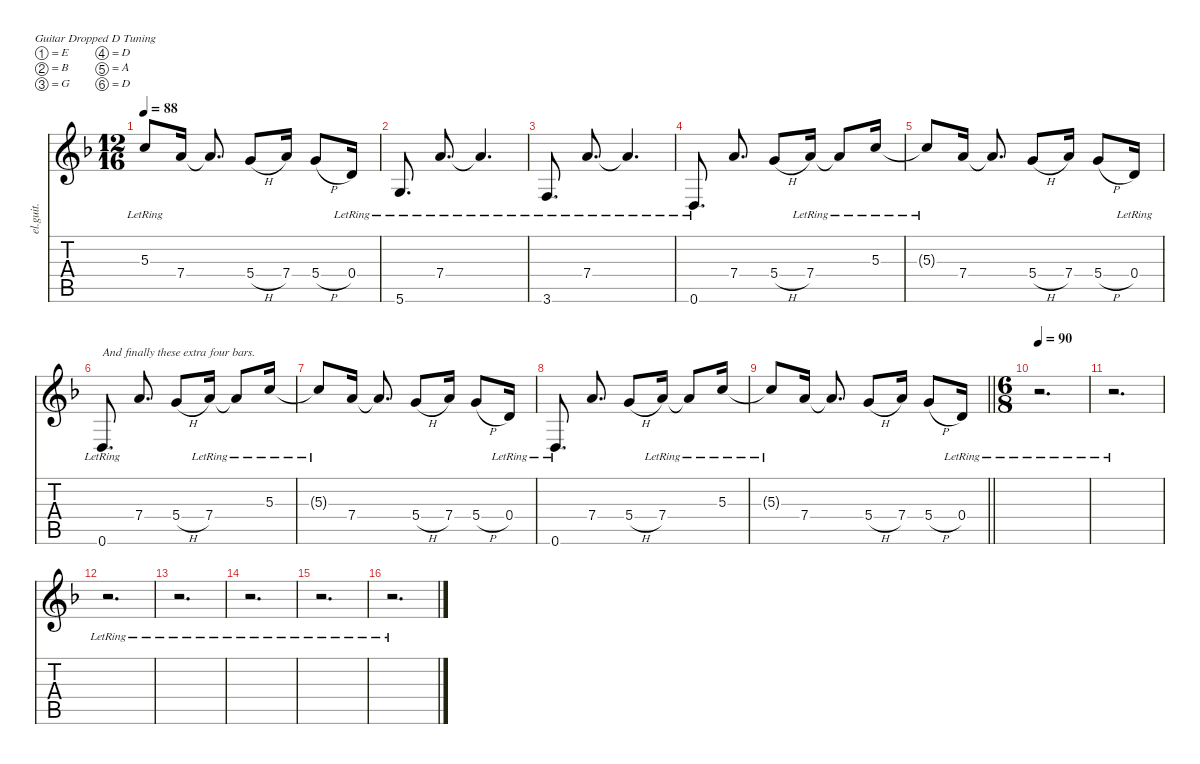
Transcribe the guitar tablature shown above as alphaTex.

\defaultSystemsLayout 4
\hideDynamics
\bracketExtendMode nobrackets
\otherSystemsTrackNameOrientation horizontal
\track ("Guitar, clean w/ delay" "el.guit.") {instrument electricguitarclean}
\staff {score tabs}
\tuning (E4 B3 G3 D3 A2 D2)
\ts (12 16)
\tempo 88
\clef g2
\ks dminor
5.3{lr t acc forcenatural}.8{dy f beam Up} 7.4{acc forcenatural}.16{beam Up} 7.4{t acc forcenatural}.8{d beam Up} 5.4{h acc forcenatural}.8{beam Up} 7.4{acc forcenatural}.16{beam Up} 5.4{h acc forcenatural}.8{beam Up} 0.4{lr acc forcenatural}.16{beam Up} |
5.6{lr acc forcenatural}.8{d beam Up} 7.4{lr acc forcenatural}.8{d beam Up} 7.4{lr t acc forcenatural}.4{d beam Up} |
3.6{lr acc forcenatural}.8{d beam Up} 7.4{lr acc forcenatural}.8{d beam Up} 7.4{lr t acc forcenatural}.4{d beam Up} |
0.6{lr acc forcenatural}.8{d beam Up} 7.4{acc forcenatural}.8{d beam Up} 5.4{h acc forcenatural}.8{beam Up} 7.4{lr acc forcenatural}.16{beam Up} 7.4{lr t acc forcenatural}.8{beam Up} 5.3{lr acc forcenatural}.16{beam Up} |
5.3{lr t acc forcenatural}.8{beam Up} 7.4{acc forcenatural}.16{beam Up} 7.4{t acc forcenatural}.8{d beam Up} 5.4{h acc forcenatural}.8{beam Up} 7.4{acc forcenatural}.16{beam Up} 5.4{h acc forcenatural}.8{beam Up} 0.4{lr acc forcenatural}.16{beam Up} |
0.6{lr acc forcenatural}.8{d txt "And finally these extra four bars." beam Up} 7.4{acc forcenatural}.8{d beam Up} 5.4{h acc forcenatural}.8{beam Up} 7.4{lr acc forcenatural}.16{beam Up} 7.4{lr t acc forcenatural}.8{beam Up} 5.3{lr acc forcenatural}.16{beam Up} |
5.3{lr t acc forcenatural}.8{beam Up} 7.4{acc forcenatural}.16{beam Up} 7.4{t acc forcenatural}.8{d beam Up} 5.4{h acc forcenatural}.8{beam Up} 7.4{acc forcenatural}.16{beam Up} 5.4{h acc forcenatural}.8{beam Up} 0.4{lr acc forcenatural}.16{beam Up} |
0.6{lr acc forcenatural}.8{d beam Up} 7.4{acc forcenatural}.8{d beam Up} 5.4{h acc forcenatural}.8{beam Up} 7.4{lr acc forcenatural}.16{beam Up} 7.4{lr t acc forcenatural}.8{beam Up} 5.3{lr acc forcenatural}.16{beam Up} |
\barLineRight lightlight
5.3{lr t acc forcenatural}.8{beam Up} 7.4{acc forcenatural}.16{beam Up} 7.4{t acc forcenatural}.8{d beam Up} 5.4{h acc forcenatural}.8{beam Up} 7.4{acc forcenatural}.16{beam Up} 5.4{h acc forcenatural}.8{beam Up} 0.4{lr acc forcenatural}.16{beam Up} |
\ts (6 8)
\beaming (8 3 3)
\tempo 90
r.2{d beam Down} |
r.2{d beam Down} |
r.2{d beam Down} |
r.2{d beam Down} |
r.2{d beam Down} |
r.2{d beam Down} |
r.2{d beam Down}
